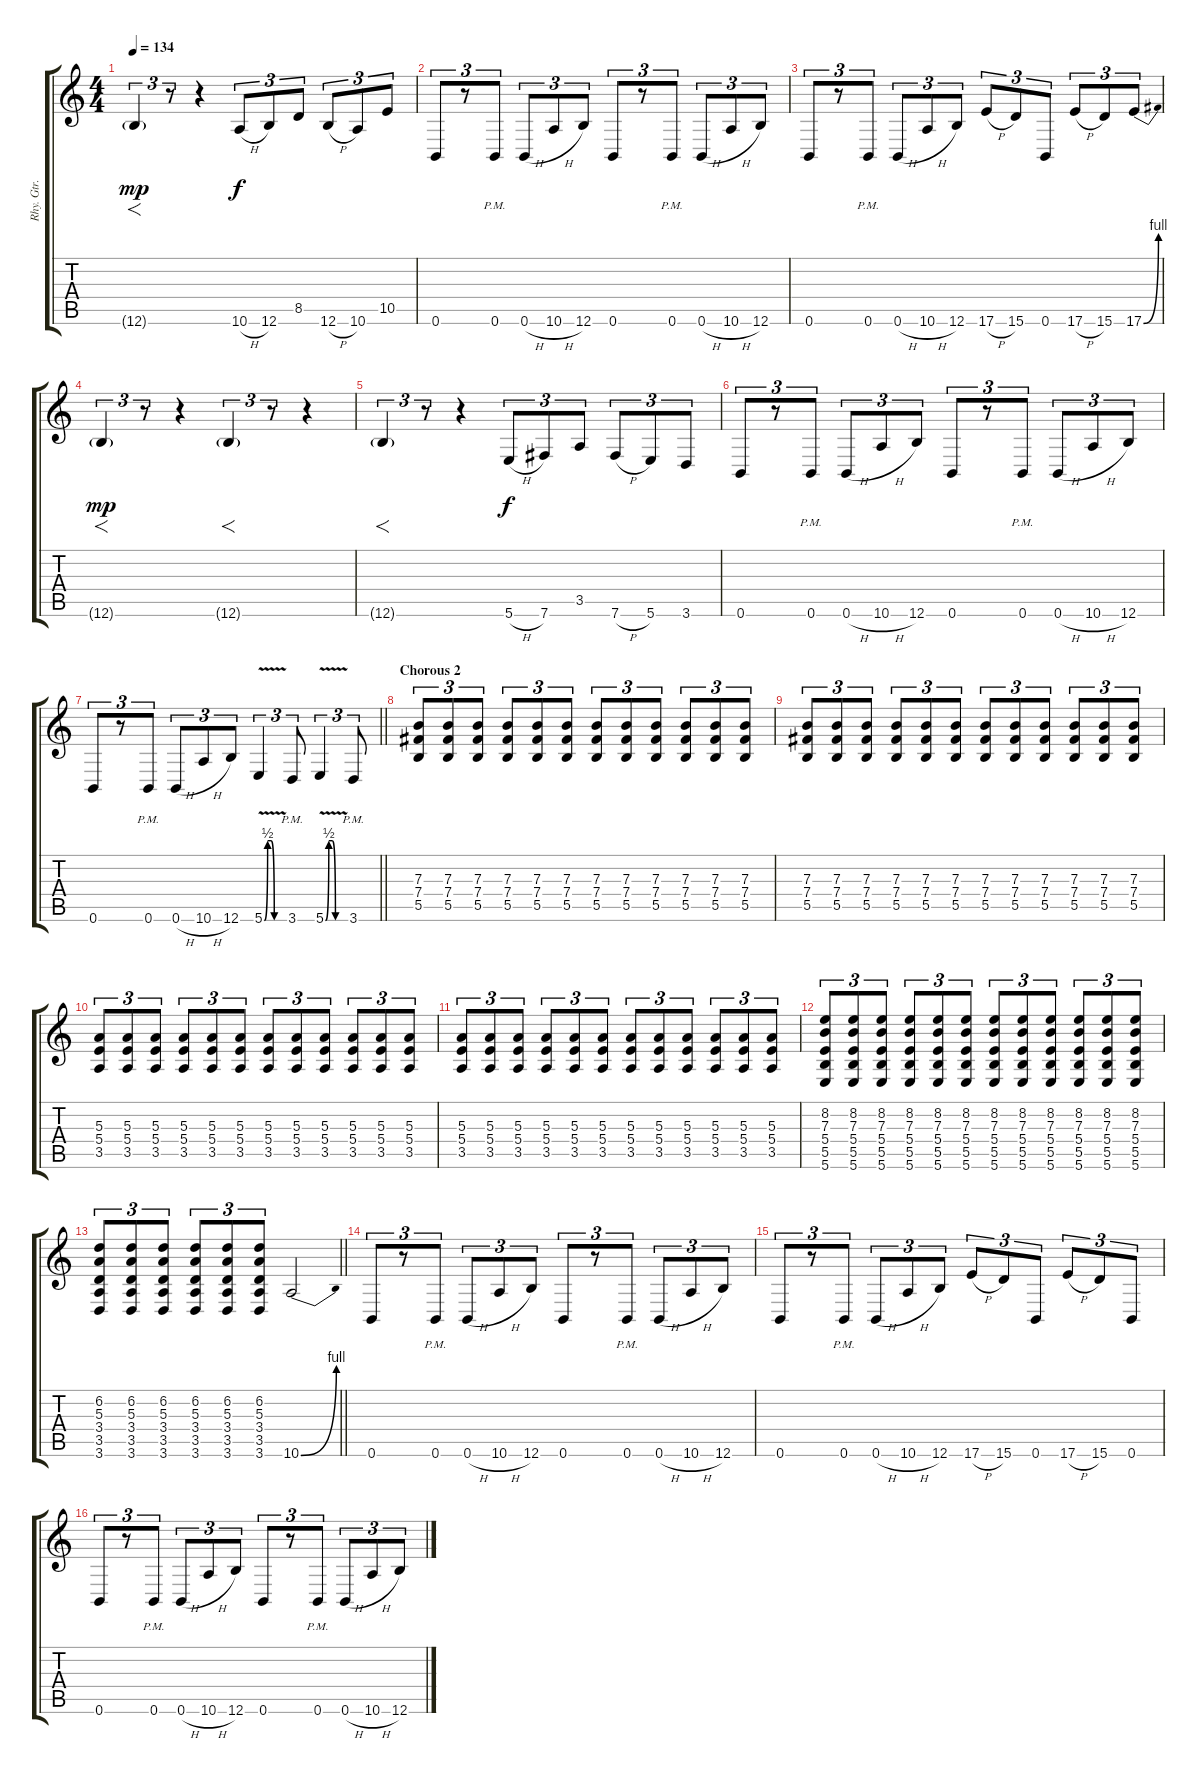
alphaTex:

\track ("Rhy. Gtr. 2" "Rhy. Gtr. ") {instrument distortionguitar}
\staff {score tabs}
\tuning (Db4 Ab3 E3 B2 Gb2 B1) {hide}
\ts (4 4)
\tempo 134
\clef g2
\ks c
12.6{g}.4{f tu (3 2) dy mp} r.8{tu (3 2)} r.4 10.6{h}.8{tu (3 2) dy f} 12.6.8{tu (3 2)} 8.5.8{tu (3 2)} 12.6{h}.8{tu (3 2)} 10.6.8{tu (3 2)} 10.5.8{tu (3 2)} |
0.6.8{tu (3 2)} r.8{tu (3 2)} 0.6{pm}.8{tu (3 2)} 0.6{h}.8{tu (3 2)} 10.6{h}.8{tu (3 2)} 12.6.8{tu (3 2)} 0.6.8{tu (3 2)} r.8{tu (3 2)} 0.6{pm}.8{tu (3 2)} 0.6{h}.8{tu (3 2)} 10.6{h}.8{tu (3 2)} 12.6.8{tu (3 2)} |
0.6.8{tu (3 2)} r.8{tu (3 2)} 0.6{pm}.8{tu (3 2)} 0.6{h}.8{tu (3 2)} 10.6{h}.8{tu (3 2)} 12.6.8{tu (3 2)} 17.6{h}.8{tu (3 2)} 15.6.8{tu (3 2)} 0.6.8{tu (3 2)} 17.6{h}.8{tu (3 2)} 15.6.8{tu (3 2)} 17.6{be (bend 0 0 60 4)}.8{tu (3 2)} |
12.6{g}.4{f tu (3 2) dy mp} r.8{tu (3 2)} r.4 12.6{g}.4{f tu (3 2)} r.8{tu (3 2)} r.4 |
12.6{g}.4{f tu (3 2)} r.8{tu (3 2)} r.4 5.6{h}.8{tu (3 2) dy f} 7.6.8{tu (3 2)} 3.5.8{tu (3 2)} 7.6{h}.8{tu (3 2)} 5.6.8{tu (3 2)} 3.6.8{tu (3 2)} |
0.6.8{tu (3 2)} r.8{tu (3 2)} 0.6{pm}.8{tu (3 2)} 0.6{h}.8{tu (3 2)} 10.6{h}.8{tu (3 2)} 12.6.8{tu (3 2)} 0.6.8{tu (3 2)} r.8{tu (3 2)} 0.6{pm}.8{tu (3 2)} 0.6{h}.8{tu (3 2)} 10.6{h}.8{tu (3 2)} 12.6.8{tu (3 2)} |
\barLineRight lightlight
0.6.8{tu (3 2)} r.8{tu (3 2)} 0.6{pm}.8{tu (3 2)} 0.6{h}.8{tu (3 2)} 10.6{h}.8{tu (3 2)} 12.6.8{tu (3 2)} 5.6{be (custom 0 0 10 2 20 2 30 0 60 0) v}.4{tu (3 2)} 3.6{pm}.8{tu (3 2)} 5.6{be (custom 0 0 10 2 20 2 30 0 60 0) v}.4{tu (3 2)} 3.6{pm}.8{tu (3 2)} |
\section ("" "Chorous 2")
(7.3 7.4 5.5).8{tu (3 2)} (7.3 7.4 5.5).8{tu (3 2)} (7.3 7.4 5.5).8{tu (3 2)} (7.3 7.4 5.5).8{tu (3 2)} (7.3 7.4 5.5).8{tu (3 2)} (7.3 7.4 5.5).8{tu (3 2)} (7.3 7.4 5.5).8{tu (3 2)} (7.3 7.4 5.5).8{tu (3 2)} (7.3 7.4 5.5).8{tu (3 2)} (7.3 7.4 5.5).8{tu (3 2)} (7.3 7.4 5.5).8{tu (3 2)} (7.3 7.4 5.5).8{tu (3 2)} |
(7.3 7.4 5.5).8{tu (3 2)} (7.3 7.4 5.5).8{tu (3 2)} (7.3 7.4 5.5).8{tu (3 2)} (7.3 7.4 5.5).8{tu (3 2)} (7.3 7.4 5.5).8{tu (3 2)} (7.3 7.4 5.5).8{tu (3 2)} (7.3 7.4 5.5).8{tu (3 2)} (7.3 7.4 5.5).8{tu (3 2)} (7.3 7.4 5.5).8{tu (3 2)} (7.3 7.4 5.5).8{tu (3 2)} (7.3 7.4 5.5).8{tu (3 2)} (7.3 7.4 5.5).8{tu (3 2)} |
(5.3 5.4 3.5).8{tu (3 2)} (5.3 5.4 3.5).8{tu (3 2)} (5.3 5.4 3.5).8{tu (3 2)} (5.3 5.4 3.5).8{tu (3 2)} (5.3 5.4 3.5).8{tu (3 2)} (5.3 5.4 3.5).8{tu (3 2)} (5.3 5.4 3.5).8{tu (3 2)} (5.3 5.4 3.5).8{tu (3 2)} (5.3 5.4 3.5).8{tu (3 2)} (5.3 5.4 3.5).8{tu (3 2)} (5.3 5.4 3.5).8{tu (3 2)} (5.3 5.4 3.5).8{tu (3 2)} |
(5.3 5.4 3.5).8{tu (3 2)} (5.3 5.4 3.5).8{tu (3 2)} (5.3 5.4 3.5).8{tu (3 2)} (5.3 5.4 3.5).8{tu (3 2)} (5.3 5.4 3.5).8{tu (3 2)} (5.3 5.4 3.5).8{tu (3 2)} (5.3 5.4 3.5).8{tu (3 2)} (5.3 5.4 3.5).8{tu (3 2)} (5.3 5.4 3.5).8{tu (3 2)} (5.3 5.4 3.5).8{tu (3 2)} (5.3 5.4 3.5).8{tu (3 2)} (5.3 5.4 3.5).8{tu (3 2)} |
(8.2 7.3 5.4 5.5 5.6).8{tu (3 2)} (8.2 7.3 5.4 5.5 5.6).8{tu (3 2)} (8.2 7.3 5.4 5.5 5.6).8{tu (3 2)} (8.2 7.3 5.4 5.5 5.6).8{tu (3 2)} (8.2 7.3 5.4 5.5 5.6).8{tu (3 2)} (8.2 7.3 5.4 5.5 5.6).8{tu (3 2)} (8.2 7.3 5.4 5.5 5.6).8{tu (3 2)} (8.2 7.3 5.4 5.5 5.6).8{tu (3 2)} (8.2 7.3 5.4 5.5 5.6).8{tu (3 2)} (8.2 7.3 5.4 5.5 5.6).8{tu (3 2)} (8.2 7.3 5.4 5.5 5.6).8{tu (3 2)} (8.2 7.3 5.4 5.5 5.6).8{tu (3 2)} |
\barLineRight lightlight
(6.2 5.3 3.4 3.5 3.6).8{tu (3 2)} (6.2 5.3 3.4 3.5 3.6).8{tu (3 2)} (6.2 5.3 3.4 3.5 3.6).8{tu (3 2)} (6.2 5.3 3.4 3.5 3.6).8{tu (3 2)} (6.2 5.3 3.4 3.5 3.6).8{tu (3 2)} (6.2 5.3 3.4 3.5 3.6).8{tu (3 2)} 10.6{be (bend 0 0 60 4)}.2 |
\section ("" "")
0.6.8{tu (3 2)} r.8{tu (3 2)} 0.6{pm}.8{tu (3 2)} 0.6{h}.8{tu (3 2)} 10.6{h}.8{tu (3 2)} 12.6.8{tu (3 2)} 0.6.8{tu (3 2)} r.8{tu (3 2)} 0.6{pm}.8{tu (3 2)} 0.6{h}.8{tu (3 2)} 10.6{h}.8{tu (3 2)} 12.6.8{tu (3 2)} |
0.6.8{tu (3 2)} r.8{tu (3 2)} 0.6{pm}.8{tu (3 2)} 0.6{h}.8{tu (3 2)} 10.6{h}.8{tu (3 2)} 12.6.8{tu (3 2)} 17.6{h}.8{tu (3 2)} 15.6.8{tu (3 2)} 0.6.8{tu (3 2)} 17.6{h}.8{tu (3 2)} 15.6.8{tu (3 2)} 0.6.8{tu (3 2)} |
0.6.8{tu (3 2)} r.8{tu (3 2)} 0.6{pm}.8{tu (3 2)} 0.6{h}.8{tu (3 2)} 10.6{h}.8{tu (3 2)} 12.6.8{tu (3 2)} 0.6.8{tu (3 2)} r.8{tu (3 2)} 0.6{pm}.8{tu (3 2)} 0.6{h}.8{tu (3 2)} 10.6{h}.8{tu (3 2)} 12.6.8{tu (3 2)}
